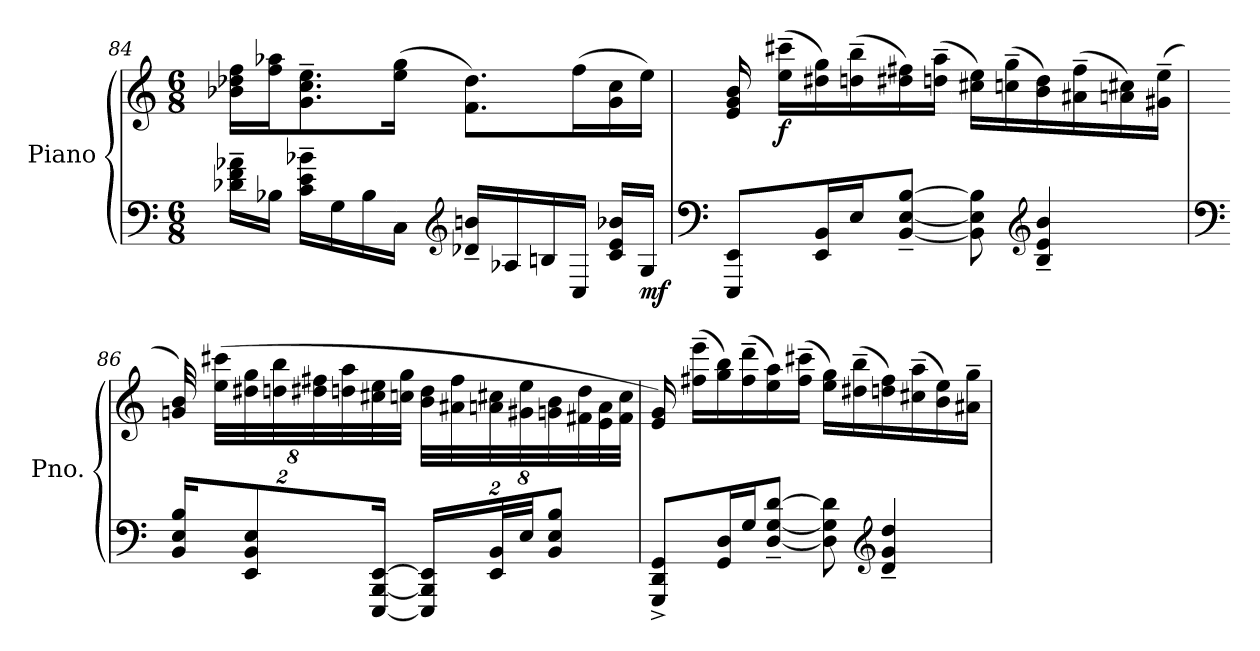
**kern	**kern	**dynam
*part1	*part1	*part1
*staff2	*staff1	*staff1/2
*I"Piano	*	*
*I'Pno.	*	*
!!LO:PB:g=z
*clefF4	*clefG2	*
*k[]	*k[]	*
*M6/8	*M6/8	*
=84	=84	=84
16d-X\~ 16f\~ 16a-X\~LL	16b-X\ 16dd-X\ 16ff\LL	.
16B-X\JJ	16ff\ 16aa-X\J	.
16c\~ 16e\~ 16b-X\~LL	8.g\~ 8.cc\~ 8.ee\~	.
16G\	.	.
16B-\	.	.
16C\JJ	(>16ee\ 16gg\Jk	.
*clefG2	*	*
16d-X/~ 16bn/~LL	8.f\ 8.dd-\L)	.
16A-X/	.	.
16Bn/	.	.
16C/JJ	(>16ff\L	.
16c/ 16e/ 16b-X/LL	16g\ 16cc\	.
!	!	!LO:DY:b=2
16G/JJ	16ee\JJ)	mf
=85	=85	=85
*clefF4	*	*
8EEE/ 8EE/L	16e/ 16g/ 16b/	.
!	!	!LO:DY:b
.	(>16ee\~ 16ccc#X\~LL	f
16EE/ 16BB/L	16dd#X\ 16gg\)	.
16E/J	(>16ddn\~ 16bb\~	.
[8BB/~ [8E/~ [8B/~J	16dd#X\ 16ff#X\)	.
.	(>16ddn\~ 16aa\~JJ	.
8BB\] 8E\] 8B\]	16cc#X\ 16ee\LL)	.
.	(>16ccn\~ 16gg\~	.
*clefG2	*	*
4B/~ 4e/~ 4b/~	16b\ 16dd\)	.
.	(>16a#X\~ 16ff#\~	.
.	16an\ 16cc#X\)	.
.	(>16g#X\~ 16ee\~JJ	.
!!LO:LB:g=z
=86	=86	=86
*clefF4	*	*
*Xbrackettup	*Xbrackettup	*
32%3BB/ 32%3E/ 32%3B/KL	64%3gn/ 64%3b/)	.
.	(>64%3ee\ 64%3ccc#X\LL	.
16%3EE/ 16%3BB/ 16%3E/	64%3dd#X\ 64%3gg\	.
.	64%3ddn\ 64%3bb\	.
.	64%3dd#X\ 64%3ff#X\	.
.	64%3ddn\ 64%3aa\	.
[32%3EEE/ [32%3BBB/ [32%3EE/Jk	64%3cc#X\ 64%3ee\	.
.	64%3ccn\ 64%3gg\JJ	.
32%3EEE/] 32%3BBB/] 32%3EE/]LL	64%3b\ 64%3dd\LL	.
.	64%3a#X\ 64%3ff#\	.
64%3EE/ 64%3BB/L	64%3an\ 64%3cc#X\	.
64%3E/JJ	64%3g#X\ 64%3ee\	.
16%3BB/ 16%3E/ 16%3B/J	64%3gn\ 64%3b\	.
.	64%3f#X\ 64%3dd\	.
.	64%3e\ 64%3a\	.
.	64%3f#\ 64%3cc#\JJ	.
=87	=87	=87
8GGG/^ 8DD/^ 8GG/^L	16e/ 16g/)	.
.	(>16ff#X\~ 16eee\~LL	.
16GG/ 16D/L	16gg\ 16bb\)	.
16G/J	(>16ff#\~ 16ddd\~	.
[8D/~ [8G/~ [8d/~J	16ee\ 16aa\)	.
.	(>16ff#\~ 16ccc#X\~JJ	.
8D\] 8G\] 8d\]	16ee\ 16gg\LL)	.
.	(>16dd#X\~ 16bb\~	.
*clefG2	*	*
4d/~ 4g/~ 4dd/~	16ddn\ 16ff#\)	.
.	(>16cc#X\~ 16aa\~	.
.	16b\ 16ee\)	.
.	16a#X\~ 16gg\~JJ	.
=	=	=
*-	*-	*-
